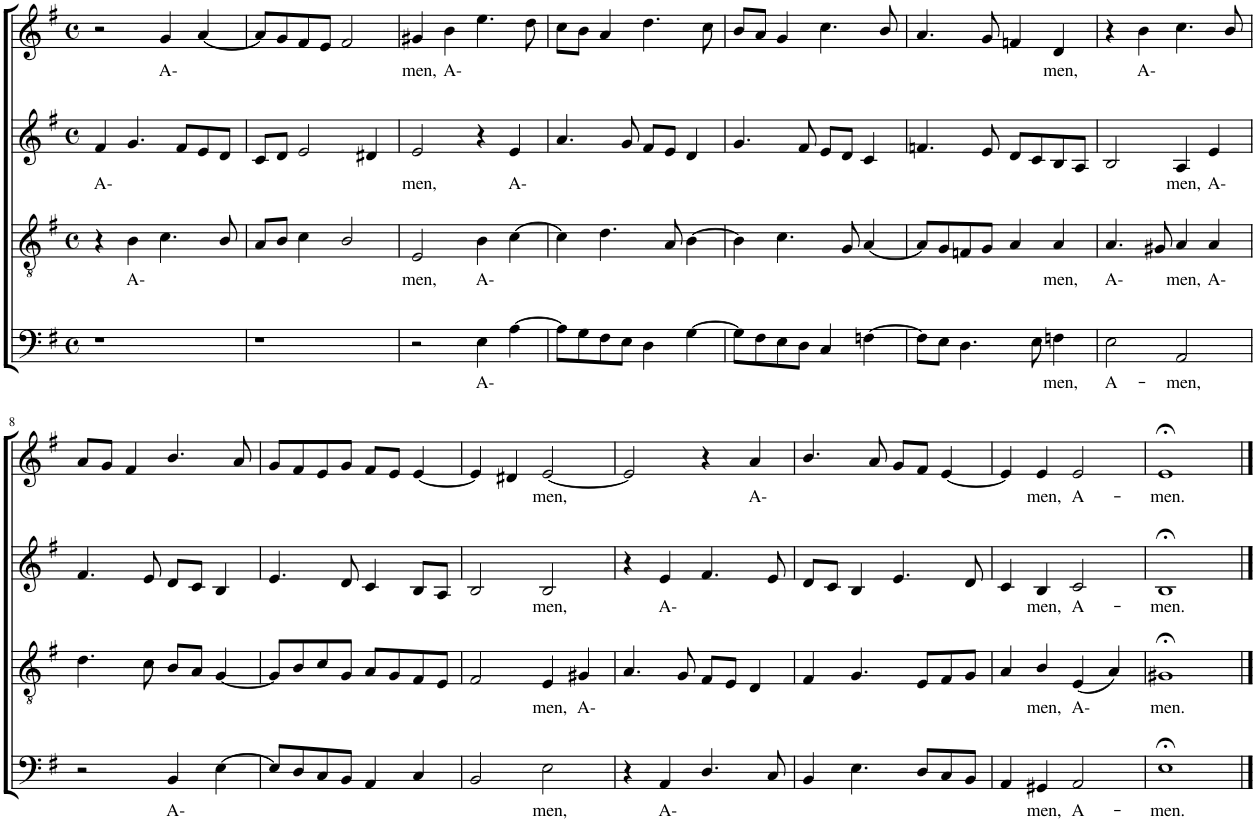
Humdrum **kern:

**kern	**text	**kern	**text	**kern	**text	**kern	**text
*part4	*part4	*part3	*part3	*part2	*part2	*part1	*part1
*staff4	*staff4	*staff3	*staff3	*staff2	*staff2	*staff1	*staff1
*I"Bass	*	*I"Tenor	*	*I"Alto	*	*I"Soprano	*
*clefF4	*	*clefGv2	*	*clefG2	*	*clefG2	*
*k[f#]	*	*k[f#]	*	*k[f#]	*	*k[f#]	*
*M4/4	*	*M4/4	*	*M4/4	*	*M4/4	*
*met(c)	*	*met(c)	*	*met(c)	*	*met(c)	*
=1	=1	=1	=1	=1	=1	=1	=1
!	!	!	!	!	!LO:LY:b	!	!
1r	.	4r	.	4f#/	A-	2r	.
!	!	!	!LO:LY:b	!	!	!	!
.	.	4B\	A-	4.g/	.	.	.
!	!	!	!	!	!	!	!LO:LY:b
.	.	4.c\	.	.	.	4g/	A-
.	.	.	.	8f#/L	.	.	.
.	.	.	.	8e/	.	[4a/	.
.	.	8B/	.	8d/J	.	.	.
=2	=2	=2	=2	=2	=2	=2	=2
1r	.	8A/L	.	8c/L	.	8a/L]	.
.	.	8B/J	.	8d/J	.	8g/	.
.	.	4c\	.	2e/	.	8f#/	.
.	.	.	.	.	.	8e/J	.
.	.	2B/	.	.	.	2f#/	.
.	.	.	.	4d#X/	.	.	.
=3	=3	=3	=3	=3	=3	=3	=3
!	!	!	!LO:LY:b	!	!LO:LY:b	!	!LO:LY:b
2r	.	2E/	men,	2e/	men,	4g#X/	men,
!	!	!	!	!	!	!	!LO:LY:b
.	.	.	.	.	.	4b\	A-
!	!LO:LY:b	!	!LO:LY:b	!	!	!	!
4E\	A-	4B\	A-	4r	.	4.ee\	.
!	!	!	!	!	!LO:LY:b	!	!
[4A\	.	[4c\	.	4e/	A-	.	.
.	.	.	.	.	.	8dd\	.
=4	=4	=4	=4	=4	=4	=4	=4
8A\L]	.	4c\]	.	4.a/	.	8cc\L	.
8G\	.	.	.	.	.	8b\J	.
8F#\	.	4.d\	.	.	.	4a/	.
8E\J	.	.	.	8g/	.	.	.
4D\	.	.	.	8f#/L	.	4.dd\	.
.	.	8A/	.	8e/J	.	.	.
[4G\	.	[4B\	.	4d/	.	.	.
.	.	.	.	.	.	8cc\	.
=5	=5	=5	=5	=5	=5	=5	=5
8G\L]	.	4B\]	.	4.g/	.	8b/L	.
8F#\	.	.	.	.	.	8a/J	.
8E\	.	4.c\	.	.	.	4g/	.
8D\J	.	.	.	8f#/	.	.	.
4C/	.	.	.	8e/L	.	4.cc\	.
.	.	8G/	.	8d/J	.	.	.
[4Fn\	.	[4A/	.	4c/	.	.	.
.	.	.	.	.	.	8b/	.
=6	=6	=6	=6	=6	=6	=6	=6
8F\L]	.	8A/L]	.	4.fn/	.	4.a/	.
8E\J	.	8G/	.	.	.	.	.
4.D\	.	8Fn/	.	.	.	.	.
.	.	8G/J	.	8e/	.	8g/	.
.	.	4A/	.	8d/L	.	4fn/	.
8E\	.	.	.	8c/	.	.	.
!	!LO:LY:b	!	!LO:LY:b	!	!	!	!LO:LY:b
4Fn\	men,	4A/	men,	8B/	.	4d/	men,
.	.	.	.	8A/J	.	.	.
=7	=7	=7	=7	=7	=7	=7	=7
!	!LO:LY:b	!	!LO:LY:b	!	!	!	!
2E\	A-	4.A/	A-	2B/	.	4r	.
!	!	!	!	!	!	!	!LO:LY:b
.	.	.	.	.	.	4b\	A-
.	.	8G#X/	.	.	.	.	.
!	!LO:LY:b	!	!LO:LY:b	!	!LO:LY:b	!	!
2AA/	-men,	4A/	men,	4A/	men,	4.cc\	.
!	!	!	!LO:LY:b	!	!LO:LY:b	!	!
.	.	4A/	A-	4e/	A-	.	.
.	.	.	.	.	.	8b/	.
!!LO:LB:g=z
=8	=8	=8	=8	=8	=8	=8	=8
2r	.	4.d\	.	4.f#/	.	8a/L	.
.	.	.	.	.	.	8g/J	.
.	.	.	.	.	.	4f#/	.
.	.	8c\	.	8e/	.	.	.
!	!LO:LY:b	!	!	!	!	!	!
4BB/	A-	8B/L	.	8d/L	.	4.b/	.
.	.	8A/J	.	8c/J	.	.	.
[4E\	.	[4G/	.	4B/	.	.	.
.	.	.	.	.	.	8a/	.
=9	=9	=9	=9	=9	=9	=9	=9
8E/L]	.	8G/L]	.	4.e/	.	8g/L	.
8D/	.	8B/	.	.	.	8f#/	.
8C/	.	8c/	.	.	.	8e/	.
8BB/J	.	8G/J	.	8d/	.	8g/J	.
4AA/	.	8A/L	.	4c/	.	8f#/L	.
.	.	8G/	.	.	.	8e/J	.
4C/	.	8F#/	.	8B/L	.	[4e/	.
.	.	8E/J	.	8A/J	.	.	.
=10	=10	=10	=10	=10	=10	=10	=10
2BB/	.	2F#/	.	2B/	.	4e/]	.
.	.	.	.	.	.	4d#X/	.
!	!LO:LY:b	!	!LO:LY:b	!	!LO:LY:b	!	!LO:LY:b
2E\	men,	4E/	men,	2B/	men,	[2e/	men,
!	!	!	!LO:LY:b	!	!	!	!
.	.	4G#X/	A-	.	.	.	.
=11	=11	=11	=11	=11	=11	=11	=11
4r	.	4.A/	.	4r	.	2e/]	.
!	!LO:LY:b	!	!	!	!LO:LY:b	!	!
4AA/	A-	.	.	4e/	A-	.	.
.	.	8G/	.	.	.	.	.
4.D/	.	8F#/L	.	4.f#/	.	4r	.
.	.	8E/J	.	.	.	.	.
!	!	!	!	!	!	!	!LO:LY:b
.	.	4D/	.	.	.	4a/	A-
8C/	.	.	.	8e/	.	.	.
=12	=12	=12	=12	=12	=12	=12	=12
4BB/	.	4F#/	.	8d/L	.	4.b/	.
.	.	.	.	8c/J	.	.	.
4.E\	.	4.G/	.	4B/	.	.	.
.	.	.	.	.	.	8a/	.
.	.	.	.	4.e/	.	8g/L	.
8D/L	.	8E/L	.	.	.	8f#/J	.
8C/	.	8F#/	.	.	.	[4e/	.
8BB/J	.	8G/J	.	8d/	.	.	.
=13	=13	=13	=13	=13	=13	=13	=13
4AA/	.	4A/	.	4c/	.	4e/]	.
!	!LO:LY:b	!	!LO:LY:b	!	!LO:LY:b	!	!LO:LY:b
4GG#X/	men,	4B/	men,	4B/	men,	4e/	men,
!	!LO:LY:b	!	!LO:LY:b	!	!LO:LY:b	!	!LO:LY:b
2AA/	A-	(<4E/	A-	2c/	A-	2e/	A-
.	.	4A/)	.	.	.	.	.
=14	=14	=14	=14	=14	=14	=14	=14
!	!LO:LY:b	!	!LO:LY:b	!	!LO:LY:b	!	!LO:LY:b
1E;<	-men.	1G#X;<	men.	1B;<	-men.	1e;<	-men.
==	==	==	==	==	==	==	==
*-	*-	*-	*-	*-	*-	*-	*-
